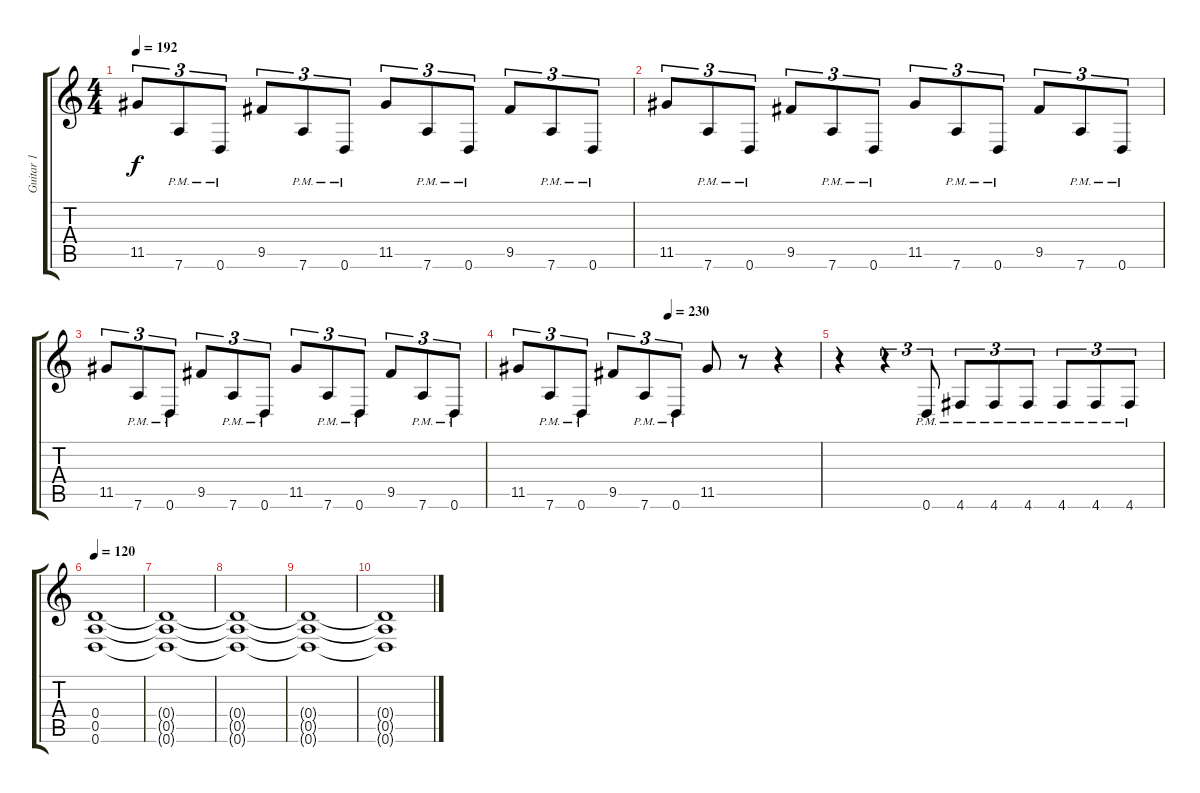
\track ("Guitar 1" "Guitar 1") {instrument distortionguitar}
\staff {score tabs}
\tuning (E4 B3 G3 D3 A2 D2) {hide}
\ts (4 4)
\tempo 192
\clef g2
\ks c
11.5.8{tu (3 2) dy f} 7.6{pm}.8{tu (3 2)} 0.6{pm}.8{tu (3 2)} 9.5.8{tu (3 2)} 7.6{pm}.8{tu (3 2)} 0.6{pm}.8{tu (3 2)} 11.5.8{tu (3 2)} 7.6{pm}.8{tu (3 2)} 0.6{pm}.8{tu (3 2)} 9.5.8{tu (3 2)} 7.6{pm}.8{tu (3 2)} 0.6{pm}.8{tu (3 2)} |
11.5.8{tu (3 2)} 7.6{pm}.8{tu (3 2)} 0.6{pm}.8{tu (3 2)} 9.5.8{tu (3 2)} 7.6{pm}.8{tu (3 2)} 0.6{pm}.8{tu (3 2)} 11.5.8{tu (3 2)} 7.6{pm}.8{tu (3 2)} 0.6{pm}.8{tu (3 2)} 9.5.8{tu (3 2)} 7.6{pm}.8{tu (3 2)} 0.6{pm}.8{tu (3 2)} |
11.5.8{tu (3 2)} 7.6{pm}.8{tu (3 2)} 0.6{pm}.8{tu (3 2)} 9.5.8{tu (3 2)} 7.6{pm}.8{tu (3 2)} 0.6{pm}.8{tu (3 2)} 11.5.8{tu (3 2)} 7.6{pm}.8{tu (3 2)} 0.6{pm}.8{tu (3 2)} 9.5.8{tu (3 2)} 7.6{pm}.8{tu (3 2)} 0.6{pm}.8{tu (3 2)} |
\tempo (230 0.5)
11.5.8{tu (3 2)} 7.6{pm}.8{tu (3 2)} 0.6{pm}.8{tu (3 2)} 9.5.8{tu (3 2)} 7.6{pm}.8{tu (3 2)} 0.6{pm}.8{tu (3 2)} 11.5.8 r.8 r.4 |
r.4 r.4{tu (3 2)} 0.6{pm}.8{tu (3 2)} 4.6{pm}.8{tu (3 2)} 4.6{pm}.8{tu (3 2)} 4.6{pm}.8{tu (3 2)} 4.6{pm}.8{tu (3 2)} 4.6{pm}.8{tu (3 2)} 4.6{pm}.8{tu (3 2)} |
\tempo 120
(0.4 0.5 0.6).1 |
(0.4{t} 0.5{t} 0.6{t}).1 |
(0.4{t} 0.5{t} 0.6{t}).1 |
(0.4{t} 0.5{t} 0.6{t}).1 |
(0.4{t} 0.5{t} 0.6{t}).1
